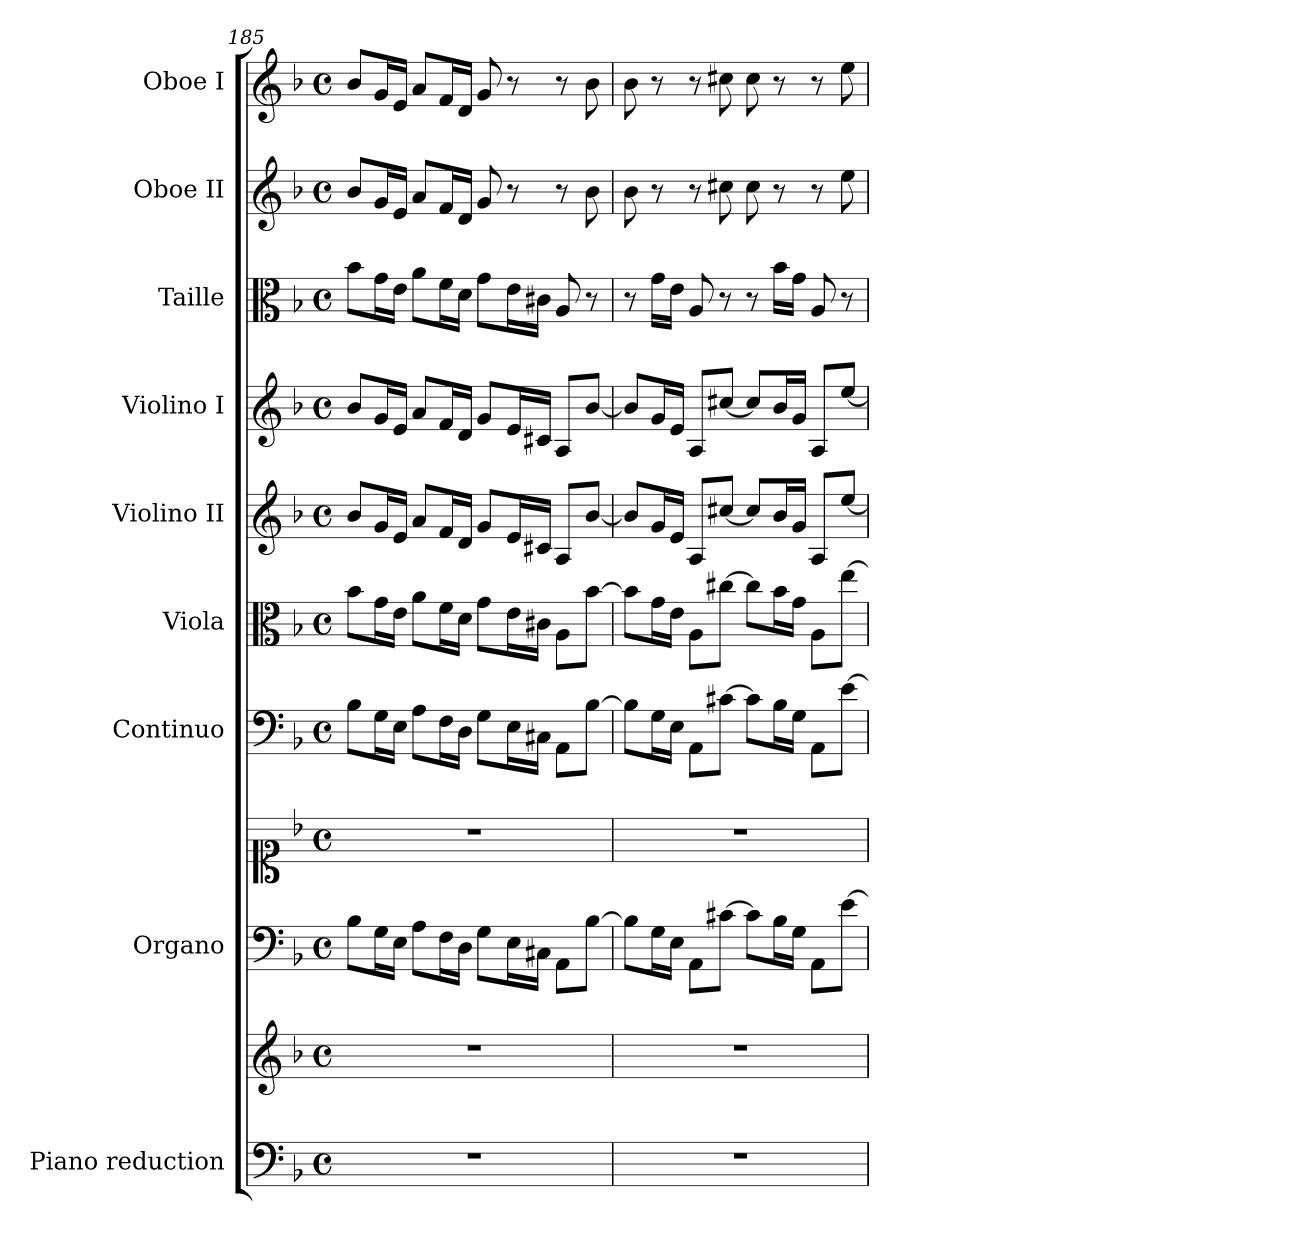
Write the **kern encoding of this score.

**kern	**kern	**kern	**kern	**kern	**kern	**kern	**kern	**kern	**kern	**kern
*part9	*part9	*part8	*part8	*part7	*part6	*part5	*part4	*part3	*part2	*part1
*staff11	*staff10	*staff9	*staff8	*staff7	*staff6	*staff5	*staff4	*staff3	*staff2	*staff1
*I"Piano reduction	*	*I"Organo	*	*I"Continuo	*I"Viola	*I"Violino II	*I"Violino I	*I"Taille	*I"Oboe II	*I"Oboe I
*I'Pno	*	*	*	*	*I'Vla	*I'Vln	*I'Vln	*	*I'Ob	*I'Ob
*clefF4	*clefG2	*clefF4	*clefC1	*clefF4	*clefC3	*clefG2	*clefG2	*clefC3	*clefG2	*clefG2
*k[b-]	*k[b-]	*k[b-]	*k[b-]	*k[b-]	*k[b-]	*k[b-]	*k[b-]	*k[b-]	*k[b-]	*k[b-]
*M4/4	*M4/4	*M4/4	*M4/4	*M4/4	*M4/4	*M4/4	*M4/4	*M4/4	*M4/4	*M4/4
*met(c)	*met(c)	*met(c)	*met(c)	*met(c)	*met(c)	*met(c)	*met(c)	*met(c)	*met(c)	*met(c)
=185	=185	=185	=185	=185	=185	=185	=185	=185	=185	=185
1r	1r	8B-\L	1r	8B-\L	8b-\L	8b-/L	8b-/L	8b-\L	8b-/L	8b-/L
.	.	16G\L	.	16G\L	16g\L	16g/L	16g/L	16g\L	16g/L	16g/L
.	.	16E\JJ	.	16E\JJ	16e\JJ	16e/JJ	16e/JJ	16e\JJ	16e/JJ	16e/JJ
.	.	8A\L	.	8A\L	8a\L	8a/L	8a/L	8a\L	8a/L	8a/L
.	.	16F\L	.	16F\L	16f\L	16f/L	16f/L	16f\L	16f/L	16f/L
.	.	16D\JJ	.	16D\JJ	16d\JJ	16d/JJ	16d/JJ	16d\JJ	16d/JJ	16d/JJ
.	.	8G\L	.	8G\L	8g\L	8g/L	8g/L	8g\L	8g/	8g/
.	.	16E\L	.	16E\L	16e\L	16e/L	16e/L	16e\L	8r	8r
.	.	16C#X\JJ	.	16C#X\JJ	16c#X\JJ	16c#X/JJ	16c#X/JJ	16c#X\JJ	.	.
.	.	8AA\L	.	8AA\L	8A\L	8A/L	8A/L	8A/	8r	8r
.	.	[8B-\J	.	[8B-\J	[8b-\J	[8b-/J	[8b-/J	8r	8b-\	8b-\
=186	=186	=186	=186	=186	=186	=186	=186	=186	=186	=186
1r	1r	8B-\L]	1r	8B-\L]	8b-\L]	8b-/L]	8b-/L]	8r	8b-\	8b-\
.	.	16G\L	.	16G\L	16g\L	16g/L	16g/L	16g\LL	8r	8r
.	.	16E\JJ	.	16E\JJ	16e\JJ	16e/JJ	16e/JJ	16e\JJ	.	.
.	.	8AA\L	.	8AA\L	8A\L	8A/L	8A/L	8A/	8r	8r
.	.	[8c#X\J	.	[8c#X\J	[8cc#X\J	[8cc#X/J	[8cc#X/J	8r	8cc#X\	8cc#X\
.	.	8c#\L]	.	8c#\L]	8cc#\L]	8cc#/L]	8cc#/L]	8r	8cc#\	8cc#\
.	.	16B-\L	.	16B-\L	16b-\L	16b-/L	16b-/L	16b-\LL	8r	8r
.	.	16G\JJ	.	16G\JJ	16g\JJ	16g/JJ	16g/JJ	16g\JJ	.	.
.	.	8AA\L	.	8AA\L	8A\L	8A/L	8A/L	8A/	8r	8r
.	.	[8e\J	.	[8e\J	[8ee\J	[8ee/J	[8ee/J	8r	8ee\	8ee\
=	=	=	=	=	=	=	=	=	=	=
*-	*-	*-	*-	*-	*-	*-	*-	*-	*-	*-
